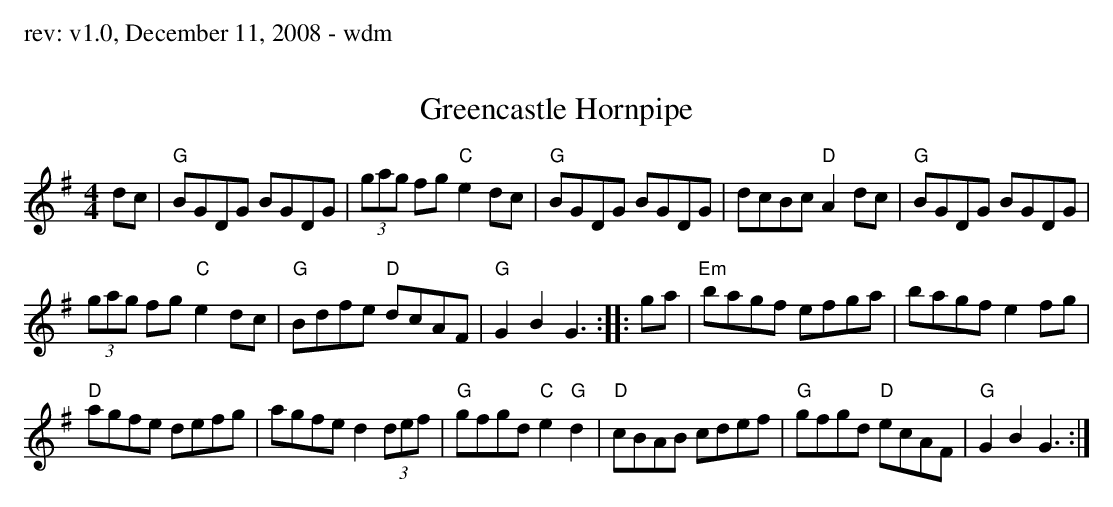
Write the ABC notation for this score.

X:1
T:Greencastle Hornpipe
M:4/4
L:1/8
K:G
dc|"G"BGDG BGDG|(3gag fg "C"e2 dc|"G"BGDG BGDG|dcBc "D"A2 dc|"G"BGDG BGDG|
(3gag fg "C"e2 dc|"G"Bdfe "D"dcAF|"G"G2 B2 G3:||:ga|"Em"bagf efga|bagf e2 fg|
"D"agfe defg|agfe d2 (3def|"G"gfgd "C"e2 "G"d2| \
"D"cBAB cdef|"G"gfgd "D"ecAF|"G"G2 B2 G3:|
